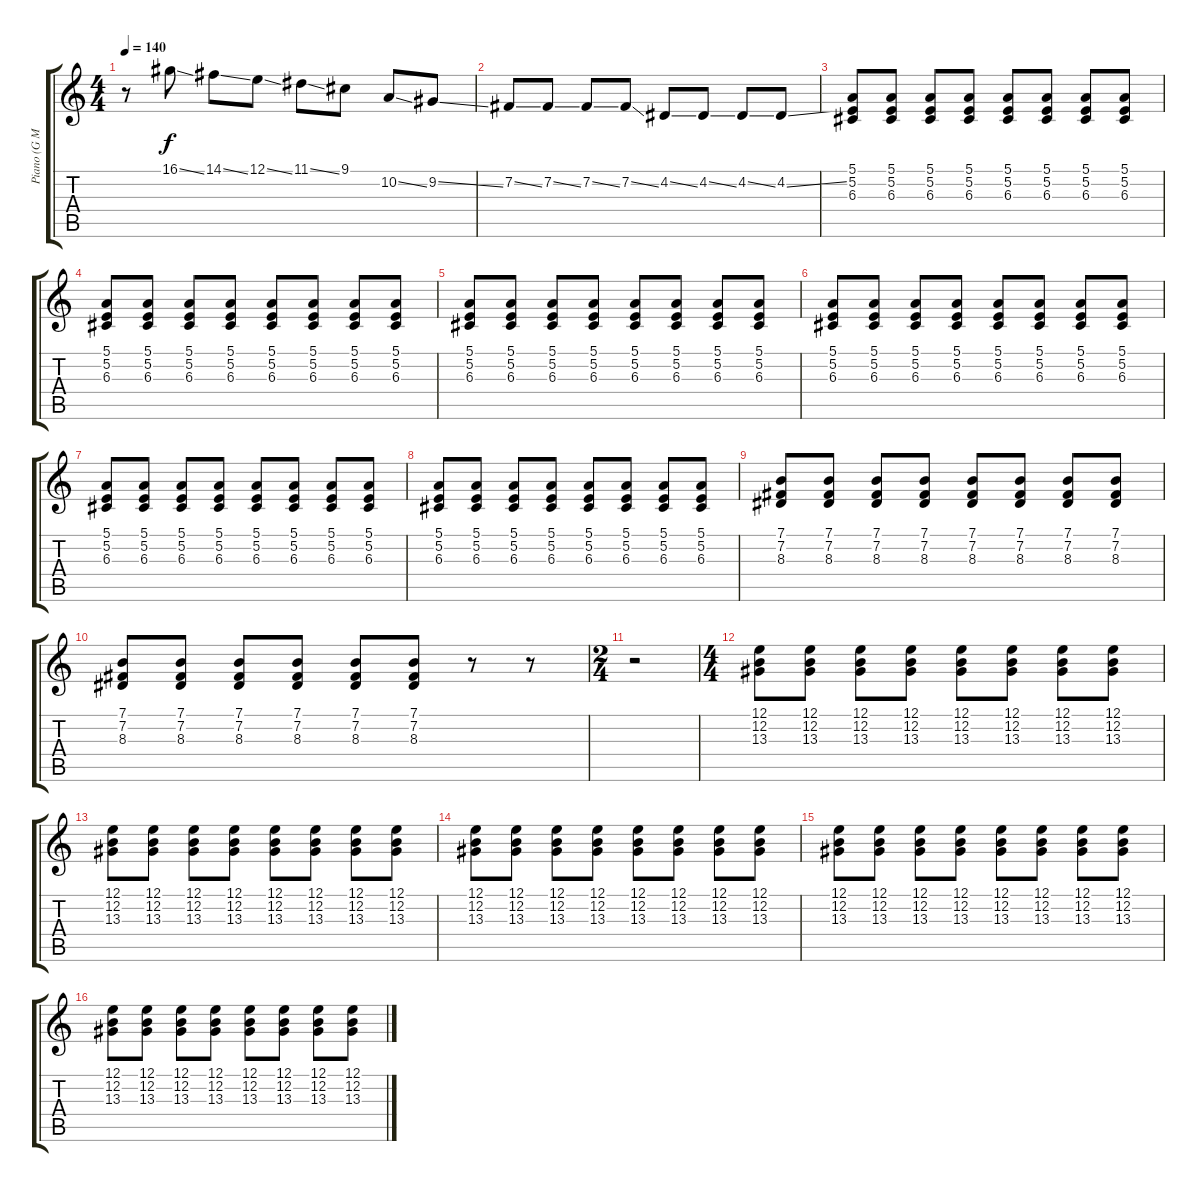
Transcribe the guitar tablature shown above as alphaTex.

\track ("Piano (G Martin)" "Piano (G M") {instrument brightacousticpiano}
\staff {score tabs}
\tuning (E4 B3 G3 D3 A2 E2) {hide}
\ts (4 4)
\tempo 140
\clef g2
\ks c
r.8{dy f volume 14 balance 12 instrument brightacousticpiano} 16.1{ss}.8 14.1{ss}.8 12.1{ss}.8 11.1{ss}.8 9.1.8 10.2{ss}.8 9.2{ss}.8 |
7.2{ss}.8 7.2{ss}.8 7.2{ss}.8 7.2{ss}.8 4.2{ss}.8 4.2{ss}.8 4.2{ss}.8 4.2{ss}.8 |
(5.1 5.2 6.3).8{volume 12 instrument brightacousticpiano} (5.1 5.2 6.3).8 (5.1 5.2 6.3).8 (5.1 5.2 6.3).8 (5.1 5.2 6.3).8 (5.1 5.2 6.3).8 (5.1 5.2 6.3).8 (5.1 5.2 6.3).8 |
(5.1 5.2 6.3).8 (5.1 5.2 6.3).8 (5.1 5.2 6.3).8 (5.1 5.2 6.3).8 (5.1 5.2 6.3).8 (5.1 5.2 6.3).8 (5.1 5.2 6.3).8 (5.1 5.2 6.3).8 |
(5.1 5.2 6.3).8 (5.1 5.2 6.3).8 (5.1 5.2 6.3).8 (5.1 5.2 6.3).8 (5.1 5.2 6.3).8 (5.1 5.2 6.3).8 (5.1 5.2 6.3).8 (5.1 5.2 6.3).8 |
(5.1 5.2 6.3).8 (5.1 5.2 6.3).8 (5.1 5.2 6.3).8 (5.1 5.2 6.3).8 (5.1 5.2 6.3).8 (5.1 5.2 6.3).8 (5.1 5.2 6.3).8 (5.1 5.2 6.3).8 |
(5.1 5.2 6.3).8 (5.1 5.2 6.3).8 (5.1 5.2 6.3).8 (5.1 5.2 6.3).8 (5.1 5.2 6.3).8 (5.1 5.2 6.3).8 (5.1 5.2 6.3).8 (5.1 5.2 6.3).8 |
(5.1 5.2 6.3).8 (5.1 5.2 6.3).8 (5.1 5.2 6.3).8 (5.1 5.2 6.3).8 (5.1 5.2 6.3).8 (5.1 5.2 6.3).8 (5.1 5.2 6.3).8 (5.1 5.2 6.3).8 |
(7.1 7.2 8.3).8 (7.1 7.2 8.3).8 (7.1 7.2 8.3).8 (7.1 7.2 8.3).8 (7.1 7.2 8.3).8 (7.1 7.2 8.3).8 (7.1 7.2 8.3).8 (7.1 7.2 8.3).8 |
(7.1 7.2 8.3).8 (7.1 7.2 8.3).8 (7.1 7.2 8.3).8 (7.1 7.2 8.3).8 (7.1 7.2 8.3).8 (7.1 7.2 8.3).8 r.8 r.8 |
\ts (2 4)
r.2 |
\ts (4 4)
(12.1 12.2 13.3).8{volume 8 balance 12 instrument acousticgrandpiano} (12.1 12.2 13.3).8 (12.1 12.2 13.3).8 (12.1 12.2 13.3).8 (12.1 12.2 13.3).8 (12.1 12.2 13.3).8 (12.1 12.2 13.3).8 (12.1 12.2 13.3).8 |
(12.1 12.2 13.3).8 (12.1 12.2 13.3).8 (12.1 12.2 13.3).8 (12.1 12.2 13.3).8 (12.1 12.2 13.3).8 (12.1 12.2 13.3).8 (12.1 12.2 13.3).8 (12.1 12.2 13.3).8 |
(12.1 12.2 13.3).8 (12.1 12.2 13.3).8 (12.1 12.2 13.3).8 (12.1 12.2 13.3).8 (12.1 12.2 13.3).8 (12.1 12.2 13.3).8 (12.1 12.2 13.3).8 (12.1 12.2 13.3).8 |
(12.1 12.2 13.3).8 (12.1 12.2 13.3).8 (12.1 12.2 13.3).8 (12.1 12.2 13.3).8 (12.1 12.2 13.3).8 (12.1 12.2 13.3).8 (12.1 12.2 13.3).8 (12.1 12.2 13.3).8 |
(12.1 12.2 13.3).8 (12.1 12.2 13.3).8 (12.1 12.2 13.3).8 (12.1 12.2 13.3).8 (12.1 12.2 13.3).8 (12.1 12.2 13.3).8 (12.1 12.2 13.3).8 (12.1 12.2 13.3).8
